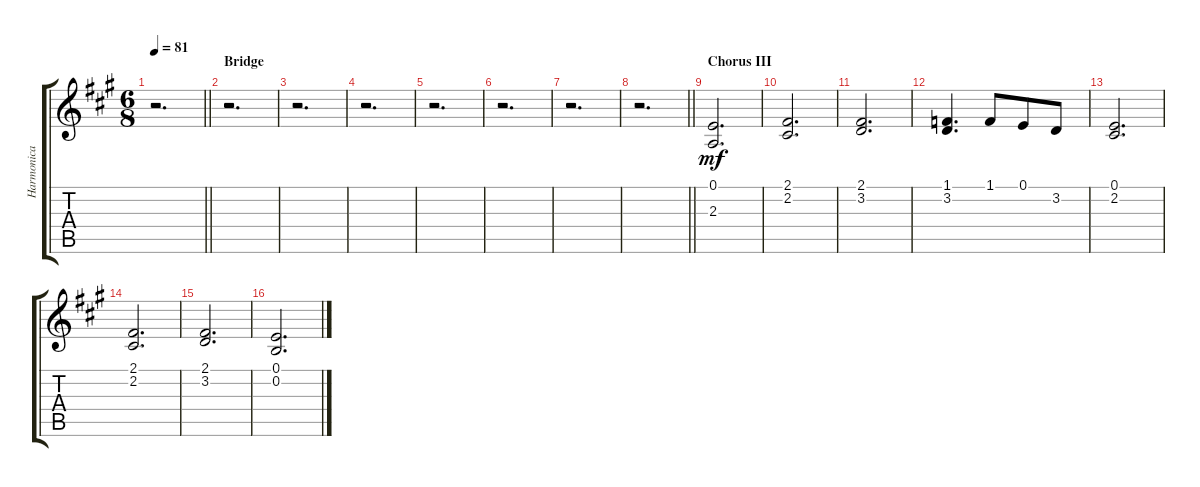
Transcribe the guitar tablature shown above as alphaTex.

\track ("Harmonica / Mandolin" "Harmonica ") {instrument harmonica}
\staff {score tabs}
\tuning (E4 B3 G3 D3 A2 E2) {hide}
\ts (6 8)
\tempo 81
\clef g2
\barLineRight lightlight
\ks a
r.2{d dy mf} |
\section ("" "Bridge")
r.2{d} |
r.2{d} |
r.2{d} |
r.2{d} |
r.2{d} |
r.2{d} |
\barLineRight lightlight
r.2{d} |
\section ("" "Chorus III")
(0.1 2.3).2{d} |
(2.1 2.2).2{d} |
(2.1 3.2).2{d} |
(1.1 3.2).4{d} 1.1.8 0.1.8 3.2.8 |
(0.1 2.2).2{d} |
(2.1 2.2).2{d} |
(2.1 3.2).2{d} |
(0.1 0.2).2{d}
